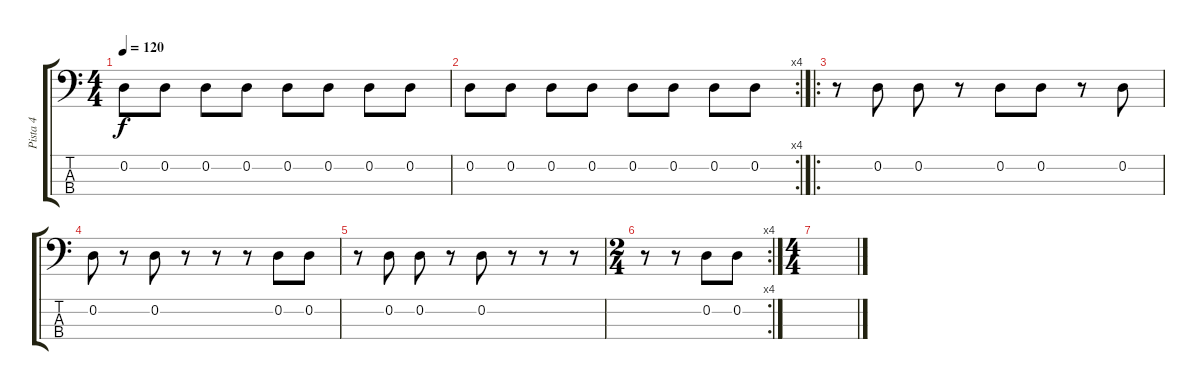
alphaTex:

\track ("Pista 4" "Pista 4") {instrument electricbassfinger}
\staff {score tabs}
\tuning (G2 D2 A1 E1) {hide}
\ts (4 4)
\tempo 120
\clef f4
\ks c
0.2.8{dy f} 0.2.8 0.2.8 0.2.8 0.2.8 0.2.8 0.2.8 0.2.8 |
\rc 4
0.2.8 0.2.8 0.2.8 0.2.8 0.2.8 0.2.8 0.2.8 0.2.8 |
\ro
r.8 0.2.8 0.2.8 r.8 0.2.8 0.2.8 r.8 0.2.8 |
0.2.8 r.8 0.2.8 r.8 r.8 r.8 0.2.8 0.2.8 |
r.8 0.2.8 0.2.8 r.8 0.2.8 r.8 r.8 r.8 |
\rc 4
\ts (2 4)
r.8 r.8 0.2.8 0.2.8 |
\ts (4 4)
